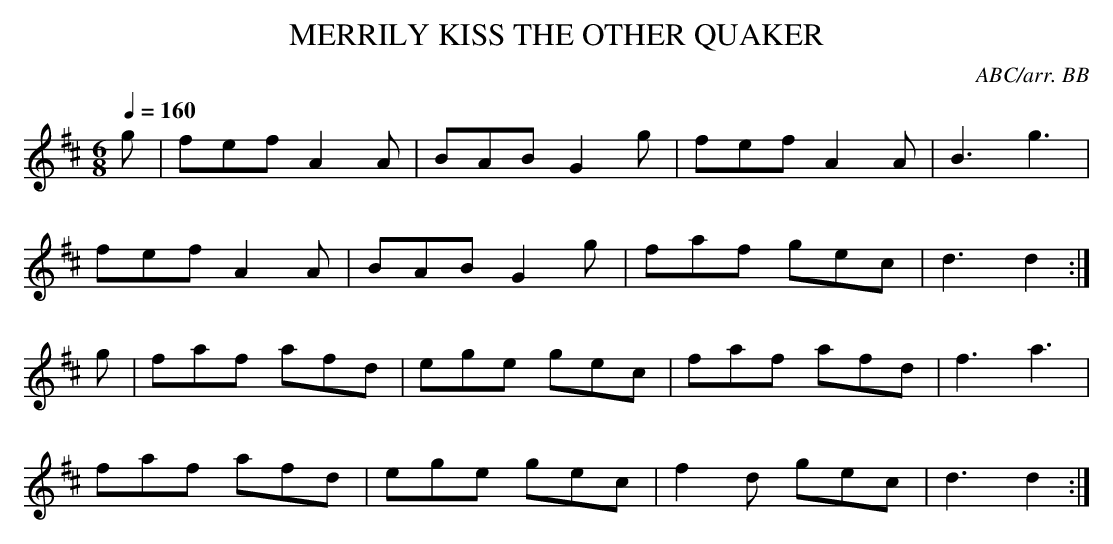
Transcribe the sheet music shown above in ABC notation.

X:1
T:MERRILY KISS THE OTHER QUAKER
C:ABC/arr. BB
Y:"Irish"
even close to the "old sett". For that reason
I have cleverly added "Other" to the title
(after eliminating less politically correct
alternatives - "Merrily Kiss the Muslim"?)
Q:1/4=160
M:6/8
L:1/8
K:D
g|fef A2A|BAB G2g|fef A2A|B3g3|
fef A2A|BAB G2g|faf gec|d3d2 :|
g|faf afd|ege gec|faf afd|f3a3|
faf afd|ege gec|f2d gec|d3d2 :|
